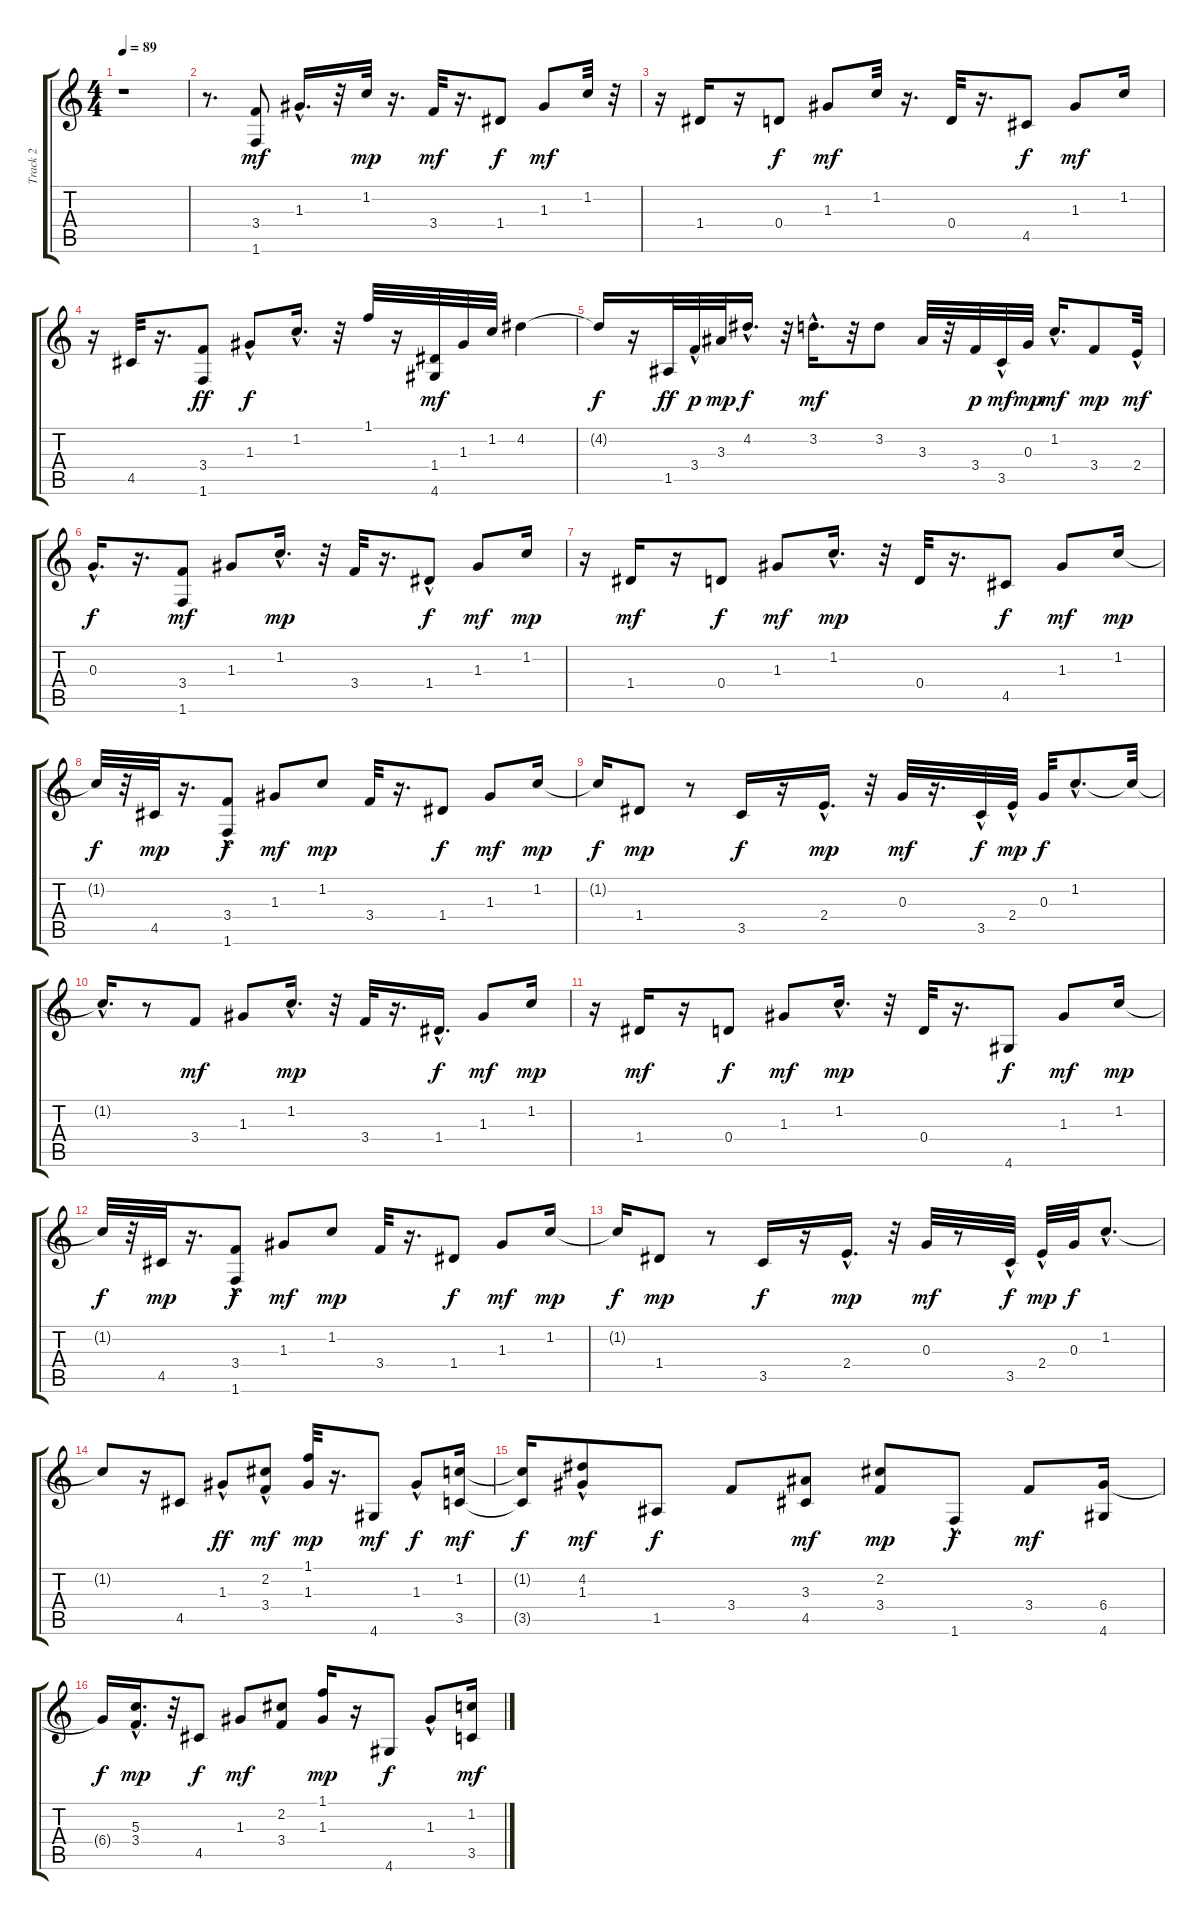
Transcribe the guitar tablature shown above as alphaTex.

\track ("Track 2" "Track 2") {instrument acousticguitarnylon}
\staff {score tabs}
\tuning (E4 B3 G3 D3 A2 E2) {hide}
\ts (4 4)
\tempo 89
\clef g2
\ks c
r.1{dy mf instrument acousticguitarnylon} |
r.8{d} (3.4 1.6).8 1.3{hac}.16{d} r.32 1.2.32{dy mp} r.16{d} 3.4.32{dy mf} r.16{d} 1.4.8{dy f} 1.3.8{dy mf} 1.2.32 r.32 |
r.16 1.4.16 r.16 0.4.8{dy f} 1.3.8{dy mf} 1.2.32 r.16{d} 0.4.32 r.16{d} 4.5.8{dy f} 1.3.8{dy mf} 1.2.16 |
r.16 4.5.32 r.16{d} (3.4 1.6).8{dy ff} 1.3{hac}.8{dy f} 1.2{hac}.16{d} r.32 1.1.32 r.16 (1.4 4.6).32{dy mf} 1.3.32 1.2.32 4.2.4 |
4.2{t}.16{dy f} r.16 1.5.32{dy ff} 3.4{hac}.32{dy p} 3.3.32{dy mp} 4.2{hac}.16{d dy f} r.32 3.2{hac}.16{d dy mf} r.32 3.2.8 3.3.32 r.32 3.4.32{dy p} 3.5{hac}.32{dy mf} 0.3.32{dy mp} 1.2{hac}.16{d dy mf} 3.4.8{dy mp} 2.4{hac}.32{dy mf} |
0.3{hac}.16{d dy f} r.16{d} (3.4 1.6).8{dy mf} 1.3.8 1.2{hac}.16{d dy mp} r.32 3.4.32 r.16{d} 1.4{hac}.8{dy f} 1.3.8{dy mf} 1.2.16{dy mp} |
r.16 1.4.16{dy mf} r.16 0.4.8{dy f} 1.3.8{dy mf} 1.2{hac}.16{d dy mp} r.32 0.4.32 r.16{d} 4.5.8{dy f} 1.3.8{dy mf} 1.2.16{dy mp} |
1.2{t}.32{dy f} r.32 4.5.32{dy mp} r.16{d} (3.4{hac} 1.6{hac}).8{dy f} 1.3.8{dy mf} 1.2.8{dy mp} 3.4.32 r.16{d} 1.4.8{dy f} 1.3.8{dy mf} 1.2.16{dy mp} |
1.2{t}.16{dy f} 1.4.8{dy mp} r.8 3.5.16{dy f} r.16 2.4{hac}.16{d dy mp} r.32 0.3.32{dy mf} r.16{d} 3.5{hac}.32{dy f} 2.4{hac}.32{dy mp} 0.3.32{dy f} 1.2{hac}.8{d} 1.2{t}.32 |
1.2{hac t}.16{d} r.8 3.4.8{dy mf} 1.3.8 1.2{hac}.16{d dy mp} r.32 3.4.32 r.16{d} 1.4{hac}.16{d dy f} 1.3.8{dy mf} 1.2.16{dy mp} |
r.16 1.4.16{dy mf} r.16 0.4.8{dy f} 1.3.8{dy mf} 1.2{hac}.16{d dy mp} r.32 0.4.32 r.16{d} 4.6.8{dy f} 1.3.8{dy mf} 1.2.16{dy mp} |
1.2{t}.32{dy f} r.32 4.5.32{dy mp} r.16{d} (3.4{hac} 1.6{hac}).8{dy f} 1.3.8{dy mf} 1.2.8{dy mp} 3.4.32 r.16{d} 1.4.8{dy f} 1.3.8{dy mf} 1.2.16{dy mp} |
1.2{t}.16{dy f} 1.4.8{dy mp} r.8 3.5.16{dy f} r.16 2.4{hac}.16{d dy mp} r.32 0.3.32{dy mf} r.8 3.5{hac}.32{dy f} 2.4{hac}.32{dy mp} 0.3.32{dy f} 1.2{hac}.8{d} |
1.2{t}.8 r.16 4.5.8 1.3{hac}.8{dy ff} (2.2 3.4{hac}).8{dy mf} (1.1 1.3).32{dy mp} r.16{d} 4.6.8{dy mf} 1.3{hac}.8{dy f} (1.2 3.5).16{dy mf} |
(1.2{t} 3.5{t}).16{dy f} (4.2 1.3{hac}).8{dy mf} 1.5.8{dy f} 3.4.8 (3.3 4.5).8{dy mf} (2.2 3.4).8{dy mp} 1.6{hac}.8{dy f} 3.4.8{dy mf} (6.4 4.6).16 |
6.4{t}.16{dy f} (5.3{hac} 3.4).16{d dy mp} r.32 4.5.8{dy f} 1.3.8{dy mf} (2.2 3.4).8 (1.1 1.3).16{dy mp} r.16 4.6.8{dy f} 1.3{hac}.8 (1.2 3.5).16{dy mf}
